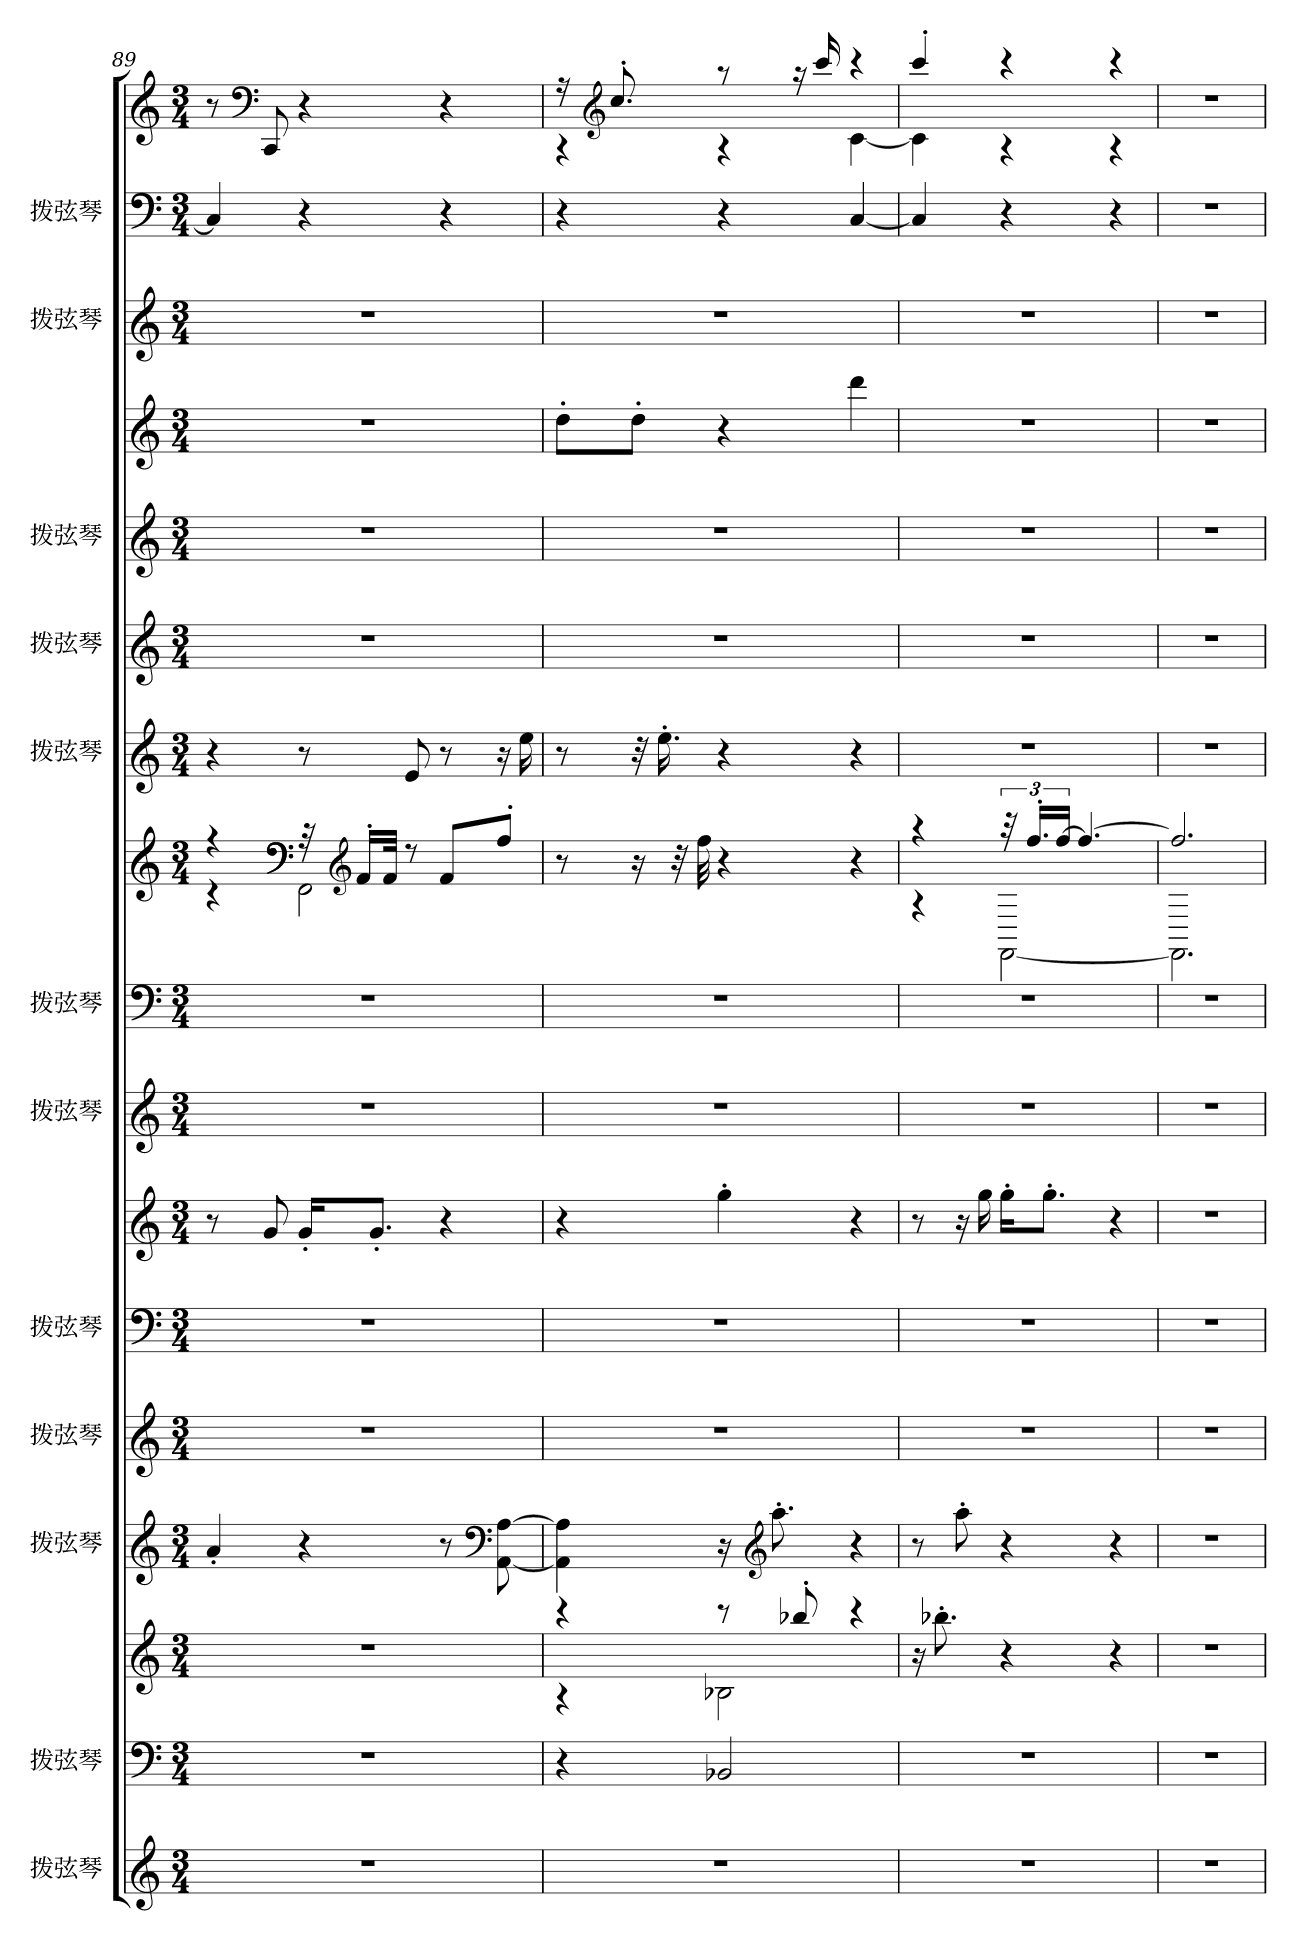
**kern	**kern	**kern	**kern	**kern	**kern	**kern	**kern	**kern	**kern	**kern	**kern	**kern	**kern	**kern	**kern	**kern
*part12	*part11	*part11	*part10	*part9	*part8	*part8	*part7	*part6	*part6	*part5	*part4	*part3	*part3	*part2	*part1	*part1
*staff17	*staff16	*staff15	*staff14	*staff13	*staff12	*staff11	*staff10	*staff9	*staff8	*staff7	*staff6	*staff5	*staff4	*staff3	*staff2	*staff1
*I"拨弦琴	*I"拨弦琴	*	*I"拨弦琴	*I"拨弦琴	*I"拨弦琴	*	*I"拨弦琴	*I"拨弦琴	*	*I"拨弦琴	*I"拨弦琴	*I"拨弦琴	*	*I"拨弦琴	*I"拨弦琴	*
!!LO:PB:g=z
*clefG2	*clefF4	*clefG2	*clefG2	*clefG2	*clefF4	*clefG2	*clefG2	*clefF4	*clefG2	*clefG2	*clefG2	*clefG2	*clefG2	*clefG2	*clefF4	*clefG2
*k[]	*k[]	*k[]	*k[]	*k[]	*k[]	*k[]	*k[]	*k[]	*k[]	*k[]	*k[]	*k[]	*k[]	*k[]	*k[]	*k[]
*M3/4	*M3/4	*M3/4	*M3/4	*M3/4	*M3/4	*M3/4	*M3/4	*M3/4	*M3/4	*M3/4	*M3/4	*M3/4	*M3/4	*M3/4	*M3/4	*M3/4
=89	=89	=89	=89	=89	=89	=89	=89	=89	=89	=89	=89	=89	=89	=89	=89	=89
*	*	*	*	*	*	*	*	*	*^	*	*	*	*	*	*	*
2.r	2.r	2.r	4a'/	2.r	2.r	8r	2.r	2.r	4r	4r	4r	2.r	2.r	2.r	2.r	4C/]	8r
*	*	*	*	*	*	*	*	*	*	*	*	*	*	*	*	*	*clefF4
.	.	.	.	.	.	8g/	.	.	.	.	.	.	.	.	.	.	8CC/
*	*	*	*	*	*	*	*	*	*clefF4	*	*	*	*	*	*	*	*
.	.	.	4r	.	.	16g'/KL	.	.	32r	2FF\	8r	.	.	.	.	4r	4r
*	*	*	*	*	*	*	*	*	*clefG2	*	*	*	*	*	*	*	*
.	.	.	.	.	.	.	.	.	16f'/LL	.	.	.	.	.	.	.	.
.	.	.	.	.	.	8.g'/J	.	.	.	.	.	.	.	.	.	.	.
.	.	.	.	.	.	.	.	.	32f/JJk	.	.	.	.	.	.	.	.
.	.	.	.	.	.	.	.	.	8r	.	8e/	.	.	.	.	.	.
.	.	.	8r	.	.	4r	.	.	8f/L	.	8r	.	.	.	.	4r	4r
*	*	*	*clefF4	*	*	*	*	*	*	*	*	*	*	*	*	*	*
.	.	.	[8AA\ [8A\	.	.	.	.	.	8ff'/J	.	16r	.	.	.	.	.	.
.	.	.	.	.	.	.	.	.	.	.	16ee\	.	.	.	.	.	.
*	*	*	*	*	*	*	*	*	*v	*v	*	*	*	*	*	*	*
=90	=90	=90	=90	=90	=90	=90	=90	=90	=90	=90	=90	=90	=90	=90	=90	=90
*	*	*^	*	*	*	*	*	*	*	*	*	*	*	*	*	*^
2.r	4r	4r	4r	4AA\] 4A\]	2.r	2.r	4r	2.r	2.r	8r	8r	2.r	2.r	8dd'\L	2.r	4r	16r	4r
*	*	*	*	*	*	*	*	*	*	*	*	*	*	*	*	*	*clefG2	*
.	.	.	.	.	.	.	.	.	.	.	.	.	.	.	.	.	8.cc'/	.
.	.	.	.	.	.	.	.	.	.	16r	32r	.	.	8dd'\J	.	.	.	.
.	.	.	.	.	.	.	.	.	.	.	16.ee'\	.	.	.	.	.	.	.
.	.	.	.	.	.	.	.	.	.	32r	.	.	.	.	.	.	.	.
.	.	.	.	.	.	.	.	.	.	32ff\	.	.	.	.	.	.	.	.
.	2BB-X/	8r	2B-X\	16r	.	.	4gg'\	.	.	4r	4r	.	.	4r	.	4r	8r	4r
*	*	*	*	*clefG2	*	*	*	*	*	*	*	*	*	*	*	*	*	*
.	.	.	.	8.aa'\	.	.	.	.	.	.	.	.	.	.	.	.	.	.
.	.	8bb-X'/	.	.	.	.	.	.	.	.	.	.	.	.	.	.	16r	.
.	.	.	.	.	.	.	.	.	.	.	.	.	.	.	.	.	16ccc/	.
.	.	4r	.	4r	.	.	4r	.	.	4r	4r	.	.	4ddd\	.	[4C/	4r	[4c\
*	*	*v	*v	*	*	*	*	*	*	*	*	*	*	*	*	*	*	*
=91	=91	=91	=91	=91	=91	=91	=91	=91	=91	=91	=91	=91	=91	=91	=91	=91	=91
*	*	*	*	*	*	*	*	*	*^	*	*	*	*	*	*	*	*
2.r	2.r	16r	8r	2.r	2.r	8r	2.r	2.r	4r	4r	2.r	2.r	2.r	2.r	2.r	4C/]	4ccc'/	4c\]
.	.	8.bb-X'\	.	.	.	.	.	.	.	.	.	.	.	.	.	.	.	.
.	.	.	8aa'\	.	.	16r	.	.	.	.	.	.	.	.	.	.	.	.
.	.	.	.	.	.	16gg\	.	.	.	.	.	.	.	.	.	.	.	.
.	.	4r	4r	.	.	16gg'\KL	.	.	48r	[2FF\	.	.	.	.	.	4r	4r	4r
.	.	.	.	.	.	.	.	.	24.ff'/LL	.	.	.	.	.	.	.	.	.
.	.	.	.	.	.	8.gg'\J	.	.	.	.	.	.	.	.	.	.	.	.
.	.	.	.	.	.	.	.	.	[24ff/JJ	.	.	.	.	.	.	.	.	.
.	.	.	.	.	.	.	.	.	4.ff/_	.	.	.	.	.	.	.	.	.
.	.	4r	4r	.	.	4r	.	.	.	.	.	.	.	.	.	4r	4r	4r
*	*	*	*	*	*	*	*	*	*	*	*	*	*	*	*	*	*v	*v
=92	=92	=92	=92	=92	=92	=92	=92	=92	=92	=92	=92	=92	=92	=92	=92	=92	=92
2.r	2.r	2.r	2.r	2.r	2.r	2.r	2.r	2.r	2.ff/]	2.FF\]	2.r	2.r	2.r	2.r	2.r	2.r	2.r
*	*	*	*	*	*	*	*	*	*v	*v	*	*	*	*	*	*	*
=	=	=	=	=	=	=	=	=	=	=	=	=	=	=	=	=
*-	*-	*-	*-	*-	*-	*-	*-	*-	*-	*-	*-	*-	*-	*-	*-	*-
